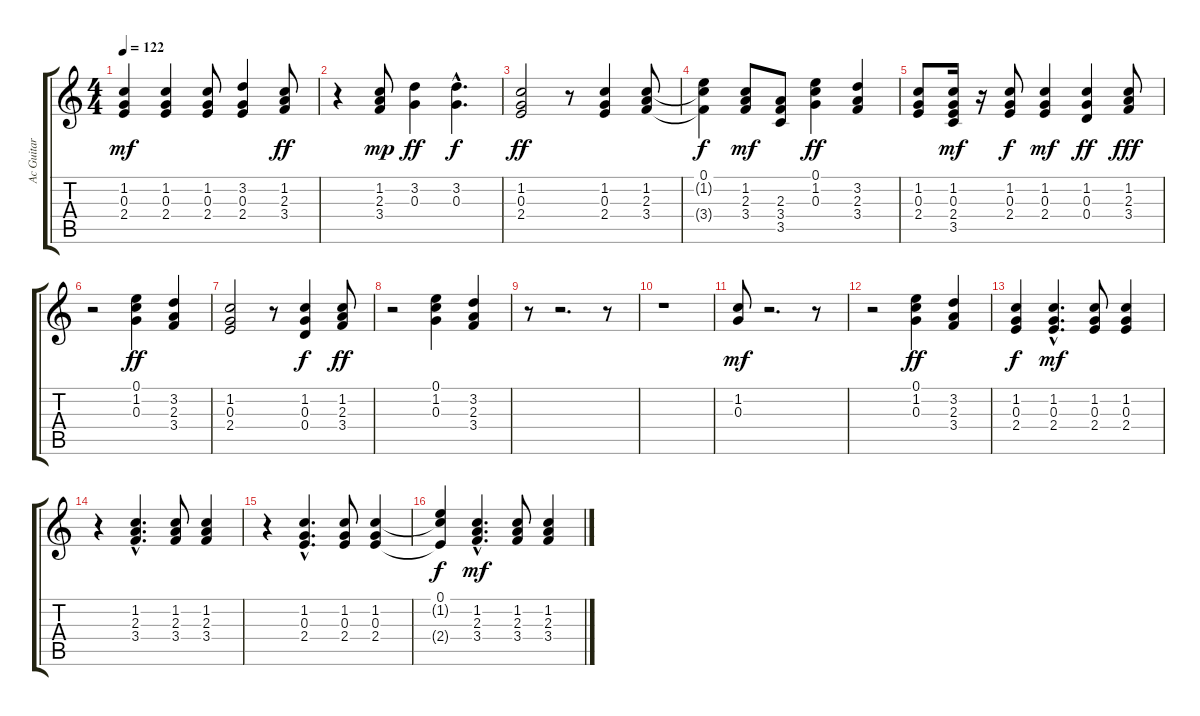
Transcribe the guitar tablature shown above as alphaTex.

\track ("Ac Guitar 2" "Ac Guitar ") {instrument acousticguitarnylon}
\staff {score tabs}
\tuning (E4 B3 G3 D3 A2 E2) {hide}
\ts (4 4)
\tempo 122
\clef g2
\ks c
(1.2 0.3 2.4).4{dy mf} (1.2 0.3 2.4).4 (1.2 0.3 2.4).8 (3.2 0.3 2.4).4 (1.2 2.3 3.4).8{dy ff} |
r.4 (1.2 2.3 3.4).8{dy mp} (3.2 0.3).4{dy ff} (3.2{hac} 0.3{hac}).4{d dy f} |
(1.2 0.3 2.4).2{dy ff} r.8 (1.2 0.3 2.4).4 (1.2 2.3 3.4).8 |
(0.1 1.2{t} 3.4{t}).4{dy f} (1.2 2.3 3.4).8{dy mf} (2.3 3.4 3.5).8 (0.1 1.2 0.3).4{dy ff} (3.2 2.3 3.4).4 |
(1.2 0.3 2.4).8 (1.2 0.3 2.4 3.5).16{dy mf} r.16 (1.2 0.3 2.4).8{dy f} (1.2 0.3 2.4).4{dy mf} (1.2 0.3 0.4).4{dy ff} (1.2 2.3 3.4).8{dy fff} |
r.2 (0.1 1.2 0.3).4{dy ff} (3.2 2.3 3.4).4 |
(1.2 0.3 2.4).2 r.8 (1.2 0.3 0.4).4{dy f} (1.2 2.3 3.4).8{dy ff} |
r.2 (0.1 1.2 0.3).4 (3.2 2.3 3.4).4 |
r.8 r.2{d} r.8 |
r.1 |
(1.2 0.3).8{dy mf} r.2{d} r.8 |
r.2 (0.1 1.2 0.3).4{dy ff} (3.2 2.3 3.4).4 |
(1.2 0.3 2.4).4{dy f} (1.2{hac} 0.3{hac} 2.4{hac}).4{d dy mf} (1.2 0.3 2.4).8 (1.2 0.3 2.4).4 |
r.4 (1.2{hac} 2.3{hac} 3.4{hac}).4{d} (1.2 2.3 3.4).8 (1.2 2.3 3.4).4 |
r.4 (1.2{hac} 0.3{hac} 2.4{hac}).4{d} (1.2 0.3 2.4).8 (1.2 0.3 2.4).4 |
(0.1 1.2{t} 2.4{t}).4{dy f} (1.2{hac} 2.3{hac} 3.4{hac}).4{d dy mf} (1.2 2.3 3.4).8 (1.2 2.3 3.4).4
